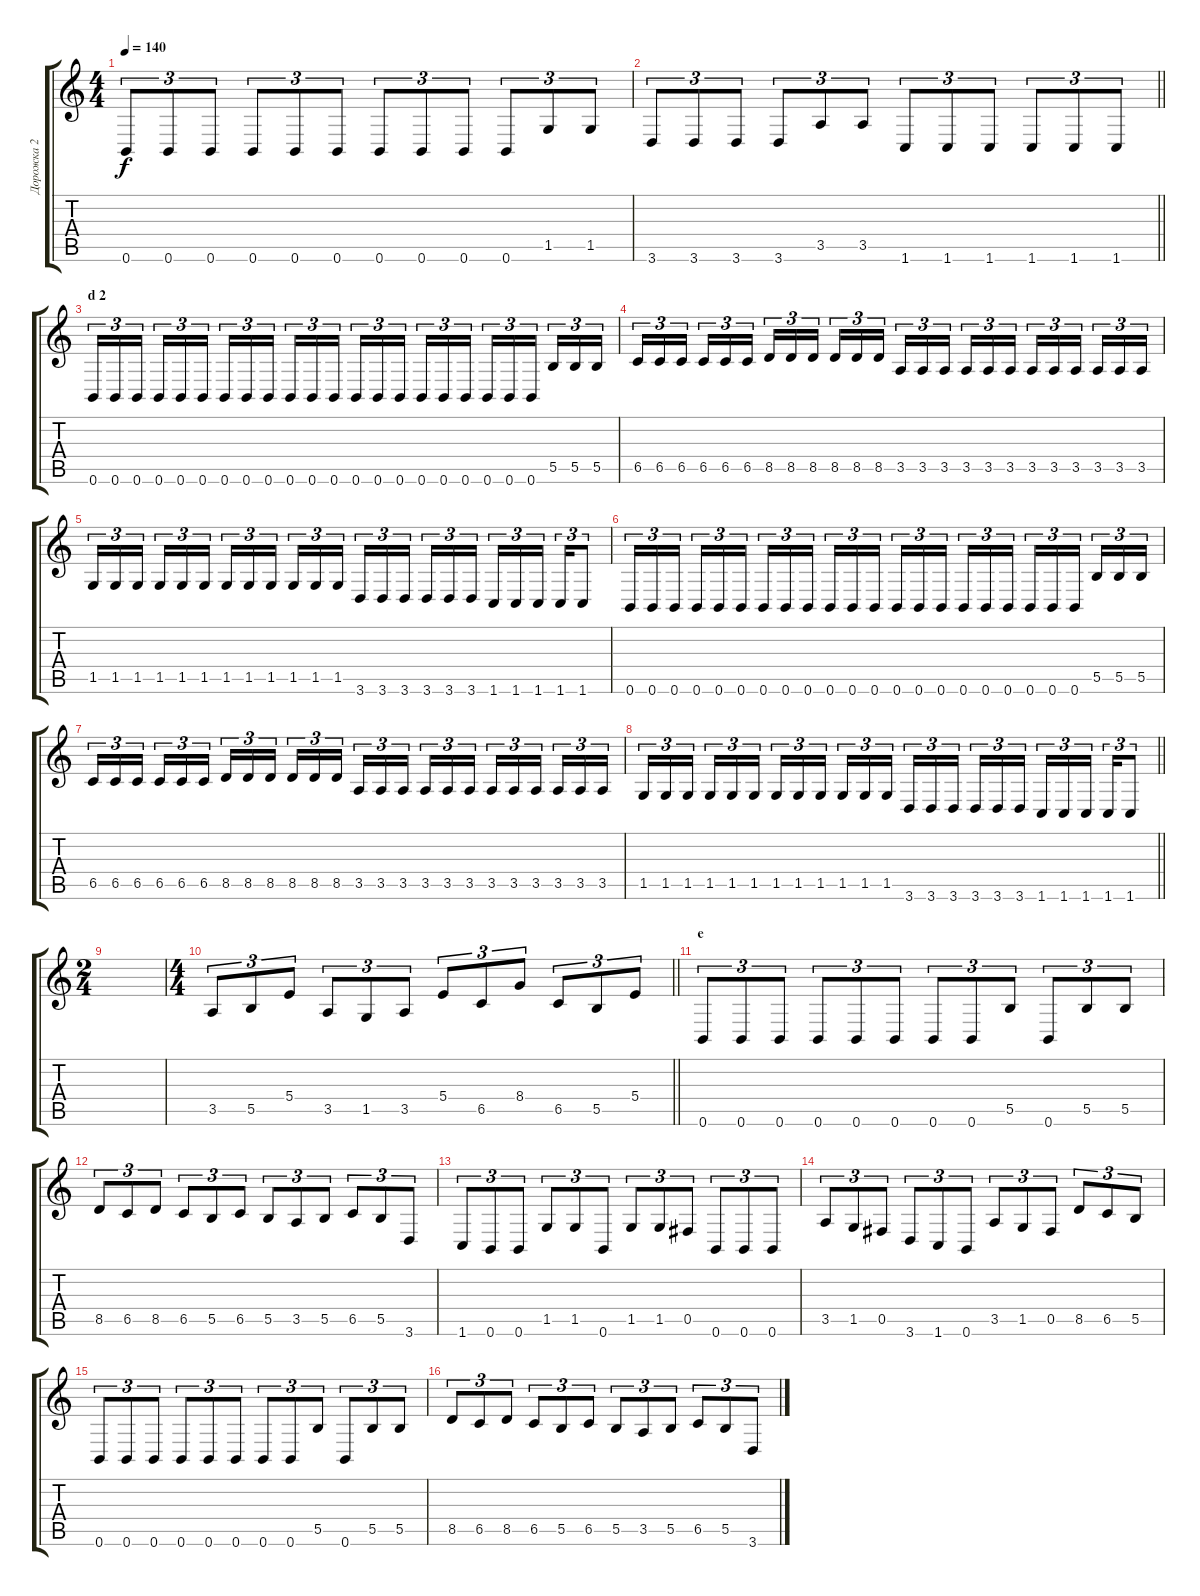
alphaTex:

\track ("Дорожка 2" "Дорожка 2") {instrument distortionguitar}
\staff {score tabs}
\tuning (Db4 Ab3 E3 B2 Gb2 B1) {hide}
\ts (4 4)
\tempo 140
\clef g2
\ks c
0.6.8{tu (3 2) dy f} 0.6.8{tu (3 2)} 0.6.8{tu (3 2)} 0.6.8{tu (3 2)} 0.6.8{tu (3 2)} 0.6.8{tu (3 2)} 0.6.8{tu (3 2)} 0.6.8{tu (3 2)} 0.6.8{tu (3 2)} 0.6.8{tu (3 2)} 1.5.8{tu (3 2)} 1.5.8{tu (3 2)} |
\barLineRight lightlight
3.6.8{tu (3 2)} 3.6.8{tu (3 2)} 3.6.8{tu (3 2)} 3.6.8{tu (3 2)} 3.5.8{tu (3 2)} 3.5.8{tu (3 2)} 1.6.8{tu (3 2)} 1.6.8{tu (3 2)} 1.6.8{tu (3 2)} 1.6.8{tu (3 2)} 1.6.8{tu (3 2)} 1.6.8{tu (3 2)} |
\section ("" "d 2")
0.6.16{tu (3 2)} 0.6.16{tu (3 2)} 0.6.16{tu (3 2) beam splitsecondary} 0.6.16{tu (3 2)} 0.6.16{tu (3 2)} 0.6.16{tu (3 2)} 0.6.16{tu (3 2)} 0.6.16{tu (3 2)} 0.6.16{tu (3 2) beam splitsecondary} 0.6.16{tu (3 2)} 0.6.16{tu (3 2)} 0.6.16{tu (3 2)} 0.6.16{tu (3 2)} 0.6.16{tu (3 2)} 0.6.16{tu (3 2) beam splitsecondary} 0.6.16{tu (3 2)} 0.6.16{tu (3 2)} 0.6.16{tu (3 2)} 0.6.16{tu (3 2)} 0.6.16{tu (3 2)} 0.6.16{tu (3 2) beam splitsecondary} 5.5.16{tu (3 2)} 5.5.16{tu (3 2)} 5.5.16{tu (3 2)} |
6.5.16{tu (3 2)} 6.5.16{tu (3 2)} 6.5.16{tu (3 2) beam splitsecondary} 6.5.16{tu (3 2)} 6.5.16{tu (3 2)} 6.5.16{tu (3 2)} 8.5.16{tu (3 2)} 8.5.16{tu (3 2)} 8.5.16{tu (3 2) beam splitsecondary} 8.5.16{tu (3 2)} 8.5.16{tu (3 2)} 8.5.16{tu (3 2)} 3.5.16{tu (3 2)} 3.5.16{tu (3 2)} 3.5.16{tu (3 2) beam splitsecondary} 3.5.16{tu (3 2)} 3.5.16{tu (3 2)} 3.5.16{tu (3 2)} 3.5.16{tu (3 2)} 3.5.16{tu (3 2)} 3.5.16{tu (3 2) beam splitsecondary} 3.5.16{tu (3 2)} 3.5.16{tu (3 2)} 3.5.16{tu (3 2)} |
1.5.16{tu (3 2)} 1.5.16{tu (3 2)} 1.5.16{tu (3 2) beam splitsecondary} 1.5.16{tu (3 2)} 1.5.16{tu (3 2)} 1.5.16{tu (3 2)} 1.5.16{tu (3 2)} 1.5.16{tu (3 2)} 1.5.16{tu (3 2) beam splitsecondary} 1.5.16{tu (3 2)} 1.5.16{tu (3 2)} 1.5.16{tu (3 2)} 3.6.16{tu (3 2)} 3.6.16{tu (3 2)} 3.6.16{tu (3 2) beam splitsecondary} 3.6.16{tu (3 2)} 3.6.16{tu (3 2)} 3.6.16{tu (3 2)} 1.6.16{tu (3 2)} 1.6.16{tu (3 2)} 1.6.16{tu (3 2) beam splitsecondary} 1.6.16{tu (3 2)} 1.6.8{tu (3 2)} |
0.6.16{tu (3 2)} 0.6.16{tu (3 2)} 0.6.16{tu (3 2) beam splitsecondary} 0.6.16{tu (3 2)} 0.6.16{tu (3 2)} 0.6.16{tu (3 2)} 0.6.16{tu (3 2)} 0.6.16{tu (3 2)} 0.6.16{tu (3 2) beam splitsecondary} 0.6.16{tu (3 2)} 0.6.16{tu (3 2)} 0.6.16{tu (3 2)} 0.6.16{tu (3 2)} 0.6.16{tu (3 2)} 0.6.16{tu (3 2) beam splitsecondary} 0.6.16{tu (3 2)} 0.6.16{tu (3 2)} 0.6.16{tu (3 2)} 0.6.16{tu (3 2)} 0.6.16{tu (3 2)} 0.6.16{tu (3 2) beam splitsecondary} 5.5.16{tu (3 2)} 5.5.16{tu (3 2)} 5.5.16{tu (3 2)} |
6.5.16{tu (3 2)} 6.5.16{tu (3 2)} 6.5.16{tu (3 2) beam splitsecondary} 6.5.16{tu (3 2)} 6.5.16{tu (3 2)} 6.5.16{tu (3 2)} 8.5.16{tu (3 2)} 8.5.16{tu (3 2)} 8.5.16{tu (3 2) beam splitsecondary} 8.5.16{tu (3 2)} 8.5.16{tu (3 2)} 8.5.16{tu (3 2)} 3.5.16{tu (3 2)} 3.5.16{tu (3 2)} 3.5.16{tu (3 2) beam splitsecondary} 3.5.16{tu (3 2)} 3.5.16{tu (3 2)} 3.5.16{tu (3 2)} 3.5.16{tu (3 2)} 3.5.16{tu (3 2)} 3.5.16{tu (3 2) beam splitsecondary} 3.5.16{tu (3 2)} 3.5.16{tu (3 2)} 3.5.16{tu (3 2)} |
\barLineRight lightlight
1.5.16{tu (3 2)} 1.5.16{tu (3 2)} 1.5.16{tu (3 2) beam splitsecondary} 1.5.16{tu (3 2)} 1.5.16{tu (3 2)} 1.5.16{tu (3 2)} 1.5.16{tu (3 2)} 1.5.16{tu (3 2)} 1.5.16{tu (3 2) beam splitsecondary} 1.5.16{tu (3 2)} 1.5.16{tu (3 2)} 1.5.16{tu (3 2)} 3.6.16{tu (3 2)} 3.6.16{tu (3 2)} 3.6.16{tu (3 2) beam splitsecondary} 3.6.16{tu (3 2)} 3.6.16{tu (3 2)} 3.6.16{tu (3 2)} 1.6.16{tu (3 2)} 1.6.16{tu (3 2)} 1.6.16{tu (3 2) beam splitsecondary} 1.6.16{tu (3 2)} 1.6.8{tu (3 2)} |
\ts (2 4)
\section ("" " ")
|
\ts (4 4)
\barLineRight lightlight
3.5.8{tu (3 2)} 5.5.8{tu (3 2)} 5.4.8{tu (3 2)} 3.5.8{tu (3 2)} 1.5.8{tu (3 2)} 3.5.8{tu (3 2)} 5.4.8{tu (3 2)} 6.5.8{tu (3 2)} 8.4.8{tu (3 2)} 6.5.8{tu (3 2)} 5.5.8{tu (3 2)} 5.4.8{tu (3 2)} |
\section ("" "e")
0.6.8{tu (3 2)} 0.6.8{tu (3 2)} 0.6.8{tu (3 2)} 0.6.8{tu (3 2)} 0.6.8{tu (3 2)} 0.6.8{tu (3 2)} 0.6.8{tu (3 2)} 0.6.8{tu (3 2)} 5.5.8{tu (3 2)} 0.6.8{tu (3 2)} 5.5.8{tu (3 2)} 5.5.8{tu (3 2)} |
8.5.8{tu (3 2)} 6.5.8{tu (3 2)} 8.5.8{tu (3 2)} 6.5.8{tu (3 2)} 5.5.8{tu (3 2)} 6.5.8{tu (3 2)} 5.5.8{tu (3 2)} 3.5.8{tu (3 2)} 5.5.8{tu (3 2)} 6.5.8{tu (3 2)} 5.5.8{tu (3 2)} 3.6.8{tu (3 2)} |
1.6.8{tu (3 2)} 0.6.8{tu (3 2)} 0.6.8{tu (3 2)} 1.5.8{tu (3 2)} 1.5.8{tu (3 2)} 0.6.8{tu (3 2)} 1.5.8{tu (3 2)} 1.5.8{tu (3 2)} 0.5.8{tu (3 2)} 0.6.8{tu (3 2)} 0.6.8{tu (3 2)} 0.6.8{tu (3 2)} |
3.5.8{tu (3 2)} 1.5.8{tu (3 2)} 0.5.8{tu (3 2)} 3.6.8{tu (3 2)} 1.6.8{tu (3 2)} 0.6.8{tu (3 2)} 3.5.8{tu (3 2)} 1.5.8{tu (3 2)} 0.5.8{tu (3 2)} 8.5.8{tu (3 2)} 6.5.8{tu (3 2)} 5.5.8{tu (3 2)} |
0.6.8{tu (3 2)} 0.6.8{tu (3 2)} 0.6.8{tu (3 2)} 0.6.8{tu (3 2)} 0.6.8{tu (3 2)} 0.6.8{tu (3 2)} 0.6.8{tu (3 2)} 0.6.8{tu (3 2)} 5.5.8{tu (3 2)} 0.6.8{tu (3 2)} 5.5.8{tu (3 2)} 5.5.8{tu (3 2)} |
8.5.8{tu (3 2)} 6.5.8{tu (3 2)} 8.5.8{tu (3 2)} 6.5.8{tu (3 2)} 5.5.8{tu (3 2)} 6.5.8{tu (3 2)} 5.5.8{tu (3 2)} 3.5.8{tu (3 2)} 5.5.8{tu (3 2)} 6.5.8{tu (3 2)} 5.5.8{tu (3 2)} 3.6.8{tu (3 2)}
